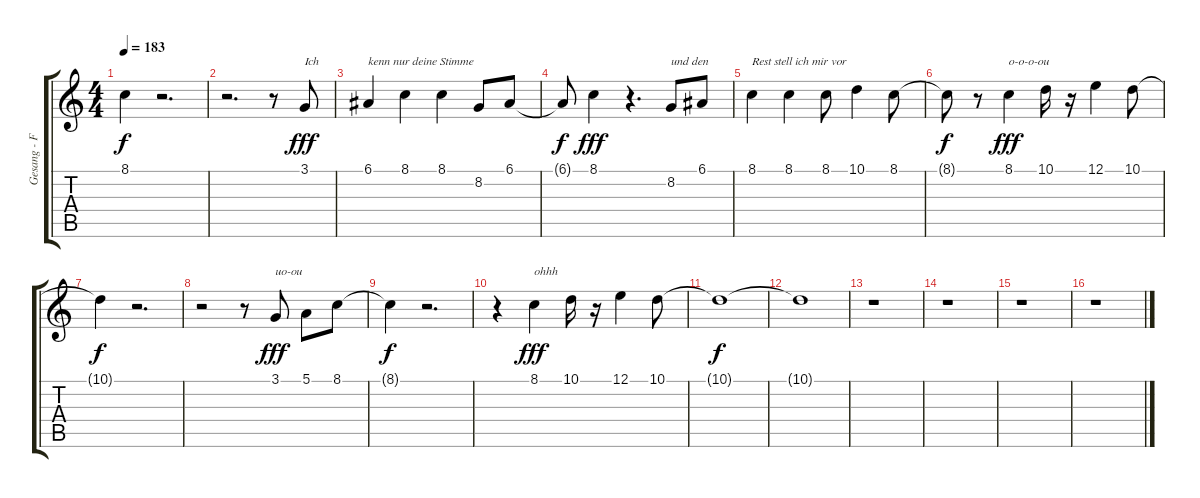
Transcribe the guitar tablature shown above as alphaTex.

\track ("Gesang - Farin Urlaub" "Gesang - F") {instrument lead8bassandlead}
\staff {score tabs}
\tuning (E4 B3 G3 D3 A2 D2) {hide}
\ts (4 4)
\tempo 183
\clef g2
\ks c
8.1{t}.4{dy f} r.2{d} |
r.2{d} r.8 3.1.8{txt "Ich" dy fff} |
6.1.4{txt "kenn nur deine Stimme"} 8.1.4 8.1.4 8.2.8 6.1.8 |
6.1{t}.8{dy f} 8.1.4{dy fff} r.4{d} 8.2.8{txt "und den"} 6.1.8 |
8.1.4{txt "Rest stell ich mir vor"} 8.1.4 8.1.8 10.1.4 8.1.8 |
8.1{t}.8{dy f} r.8 8.1.4{txt "o-o-o-ou" dy fff} 10.1.16 r.16 12.1.4 10.1.8 |
10.1{t}.4{dy f} r.2{d} |
r.2 r.8 3.1.8{txt "uo-ou" dy fff} 5.1.8 8.1.8 |
8.1{t}.4{dy f} r.2{d} |
r.4 8.1.4{txt "ohhh" dy fff} 10.1.16 r.16 12.1.4 10.1.8 |
10.1{t}.1{dy f} |
10.1{t}.1 |
r.1 |
r.1 |
r.1 |
r.1
